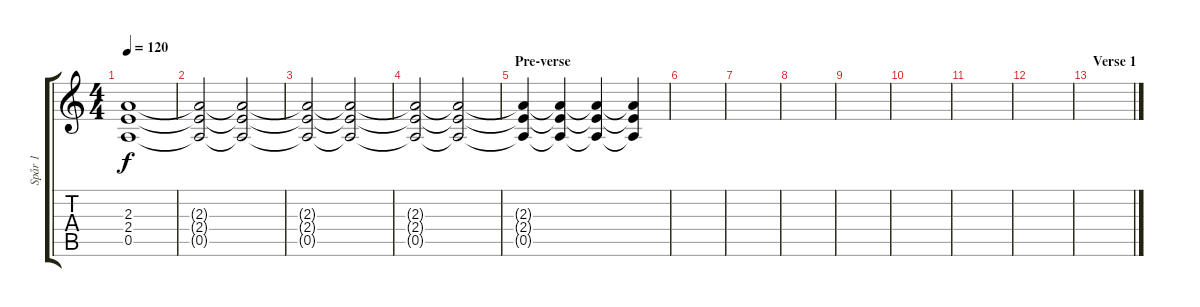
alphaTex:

\track ("Spår 1" "Spår 1") {instrument overdrivenguitar}
\staff {score tabs}
\tuning (E4 B3 G3 D3 A2 E2) {hide}
\ts (4 4)
\tempo 120
\clef g2
\ks c
(2.3 2.4 0.5).1{dy f instrument distortionguitar} |
(2.3{t} 2.4{t} 0.5{t}).2 (2.3{t} 2.4{t} 0.5{t}).2 |
(2.3{t} 2.4{t} 0.5{t}).2 (2.3{t} 2.4{t} 0.5{t}).2 |
(2.3{t} 2.4{t} 0.5{t}).2 (2.3{t} 2.4{t} 0.5{t}).2 |
\section ("" "Pre-verse")
(2.3{t} 2.4{t} 0.5{t}).4{volume 0} (2.3{t} 2.4{t} 0.5{t}).4 (2.3{t} 2.4{t} 0.5{t}).4 (2.3{t} 2.4{t} 0.5{t}).4 |
|
|
|
|
|
|
|
\section ("" "Verse 1")
